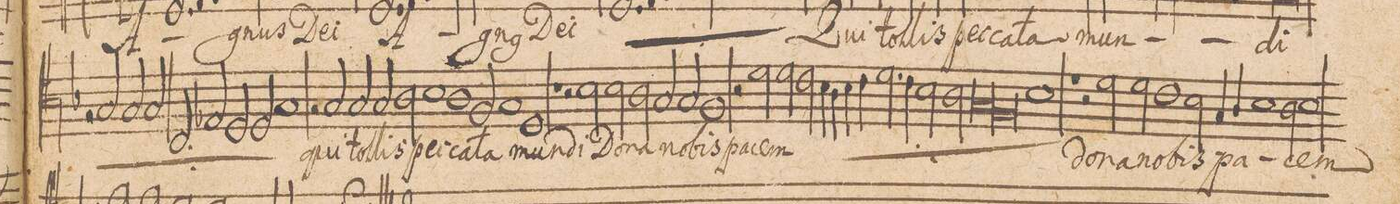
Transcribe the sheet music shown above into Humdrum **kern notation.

**kern	**text
*I"TENOR.	*
*clefC4	*
*k[b-]	*
*met(C|)	*
*M2/1	*
2rG	.
*	*ij
2G/	qui
=45-	=45-
2G/	tol-
2G/	-lis
2C/	pec-
2E-X/	-ca-
=46-	=46-
2D/	-ta
2D/	mun-
1G	-di
*	*Xij
=47-	=47-
2rG	.
2G/	qui
2G/	tol-
2G/	-lis
=48-	=48-
2A\	pec-
1B-\	-ca-
1A\	.
=49-	=49-
2F/	-ta
1G	mun-
=50-	=50-
1D	-di
1r	.
=51-	=51-
2r	.
2B-\	Do-
2B-\	-na
2A\	no-
=52-	=52-
2G/	-bis
2G/	pa-
1F	-cem
=53-	=53-
2r	.
*	*ij
2d\	Do-
2d\	-na
2c\	no-
=54-	=54-
4B-\	-bis
4A\	.
4B-\	.
4c\	.
2.d\	pa-
4c\	.
=55-	=55-
2B-\	.
2A\	.
*lig	*
1G	.
=56-	=56-
1F	.
*Xlig	*
1B-	-cem
*	*Xij
=57-	=57-
1re	.
2r	.
2d\	do-
=58-	=58-
2d\	-na
1c\	no-
2B-\	-bis
=59-	=59-
4G/	pa-
4A/	.
1B-\	.
2A\	.
=60-	=60-
1B-	-cem
*-	*-
